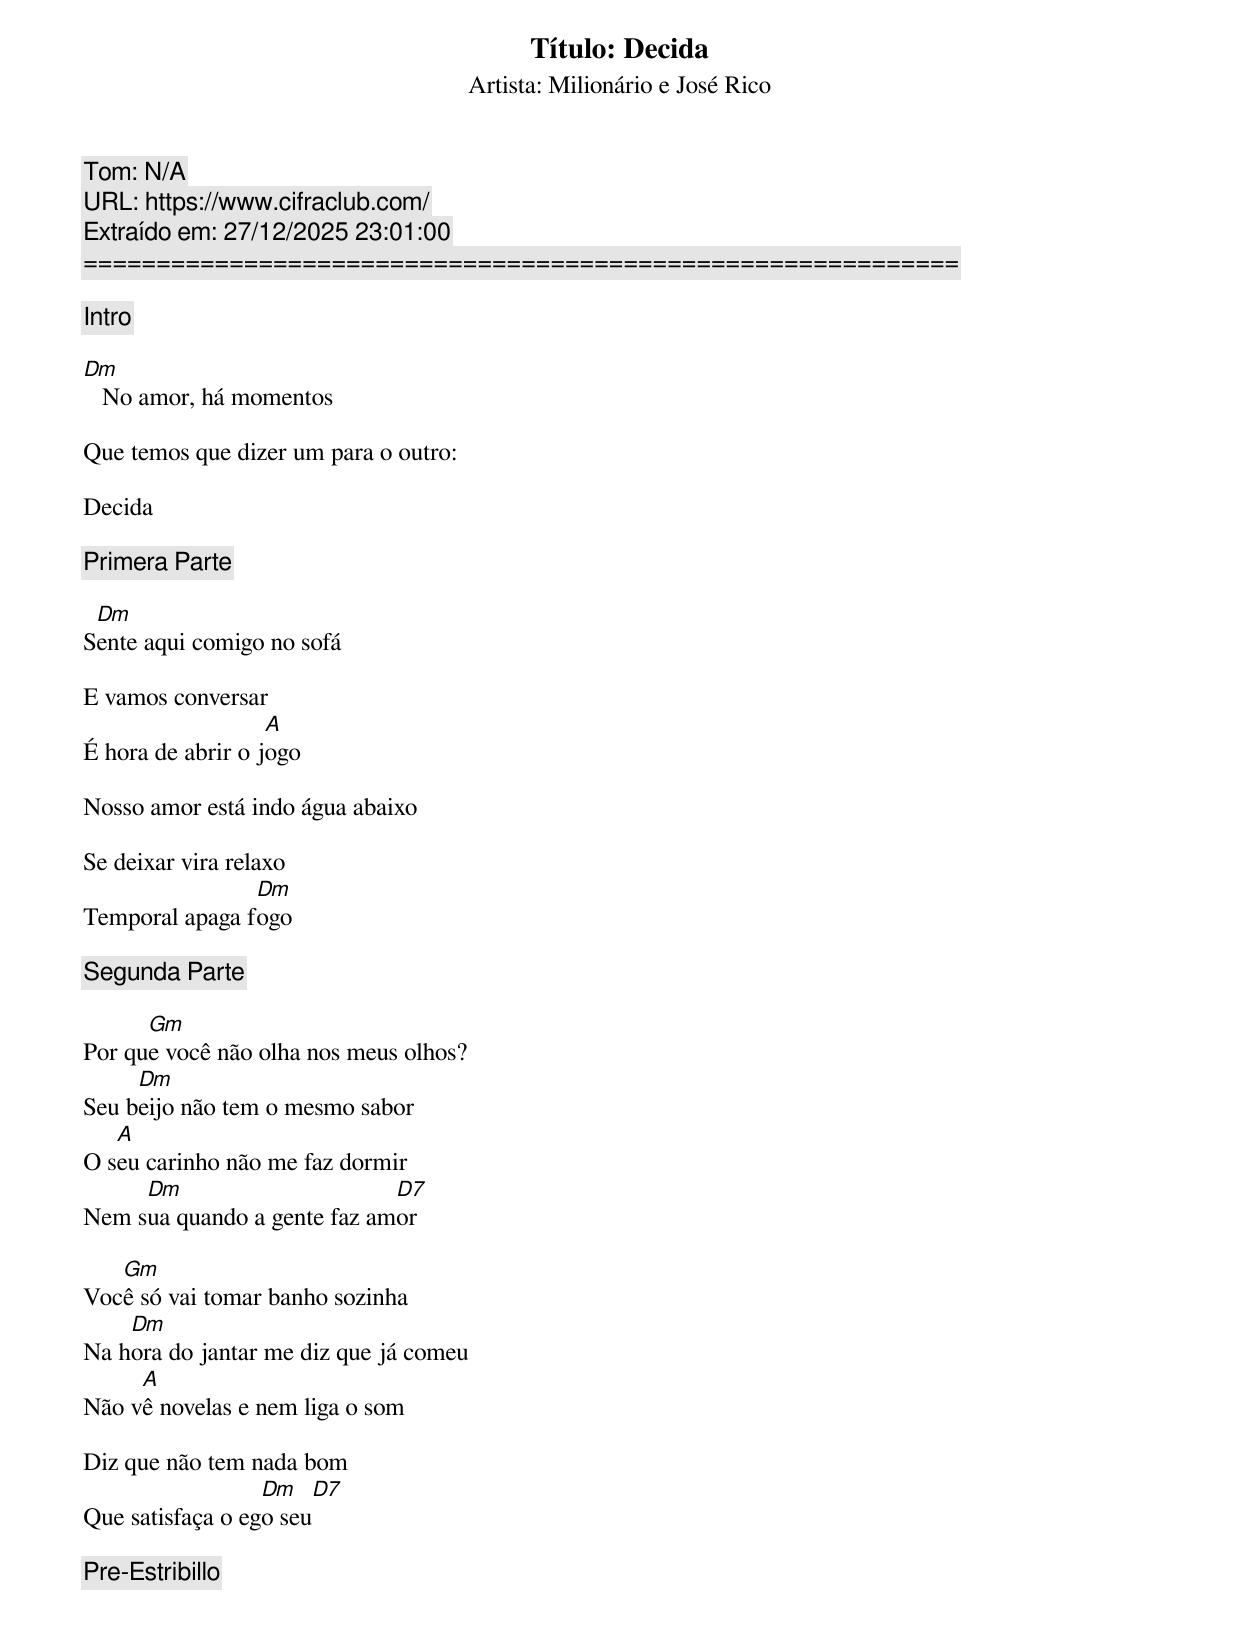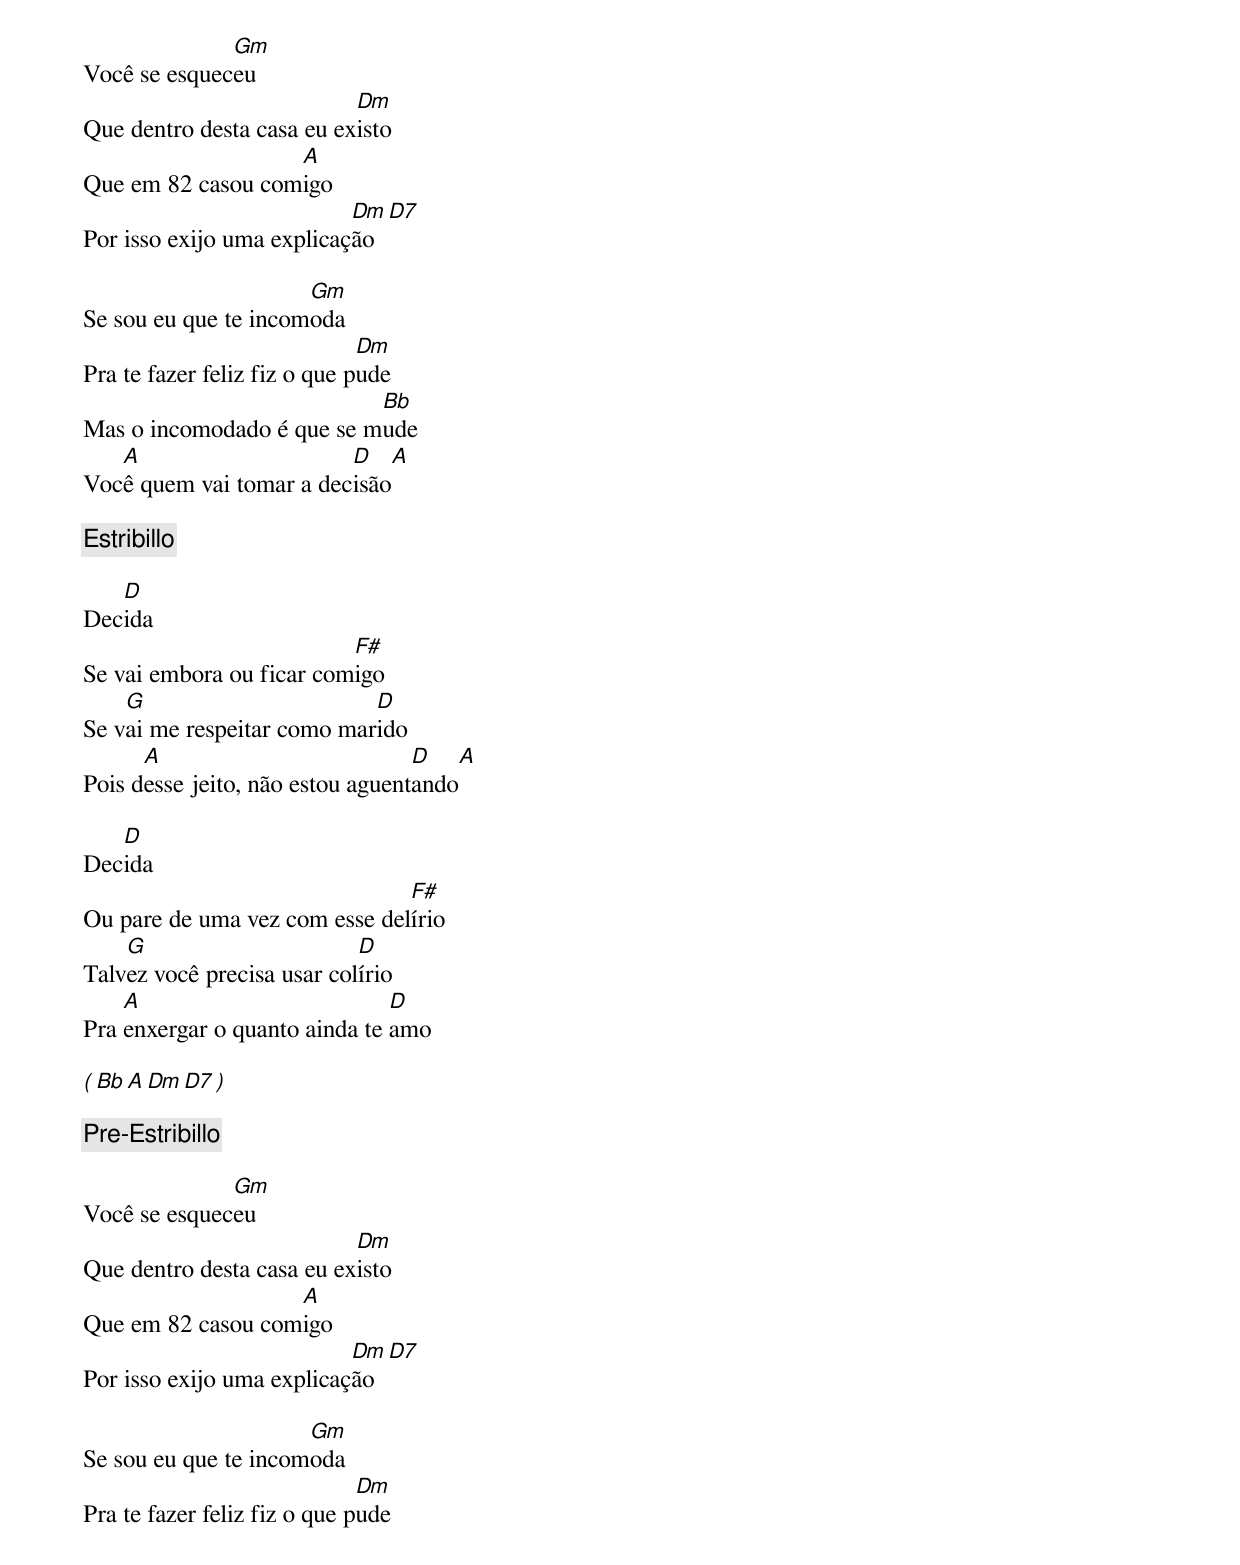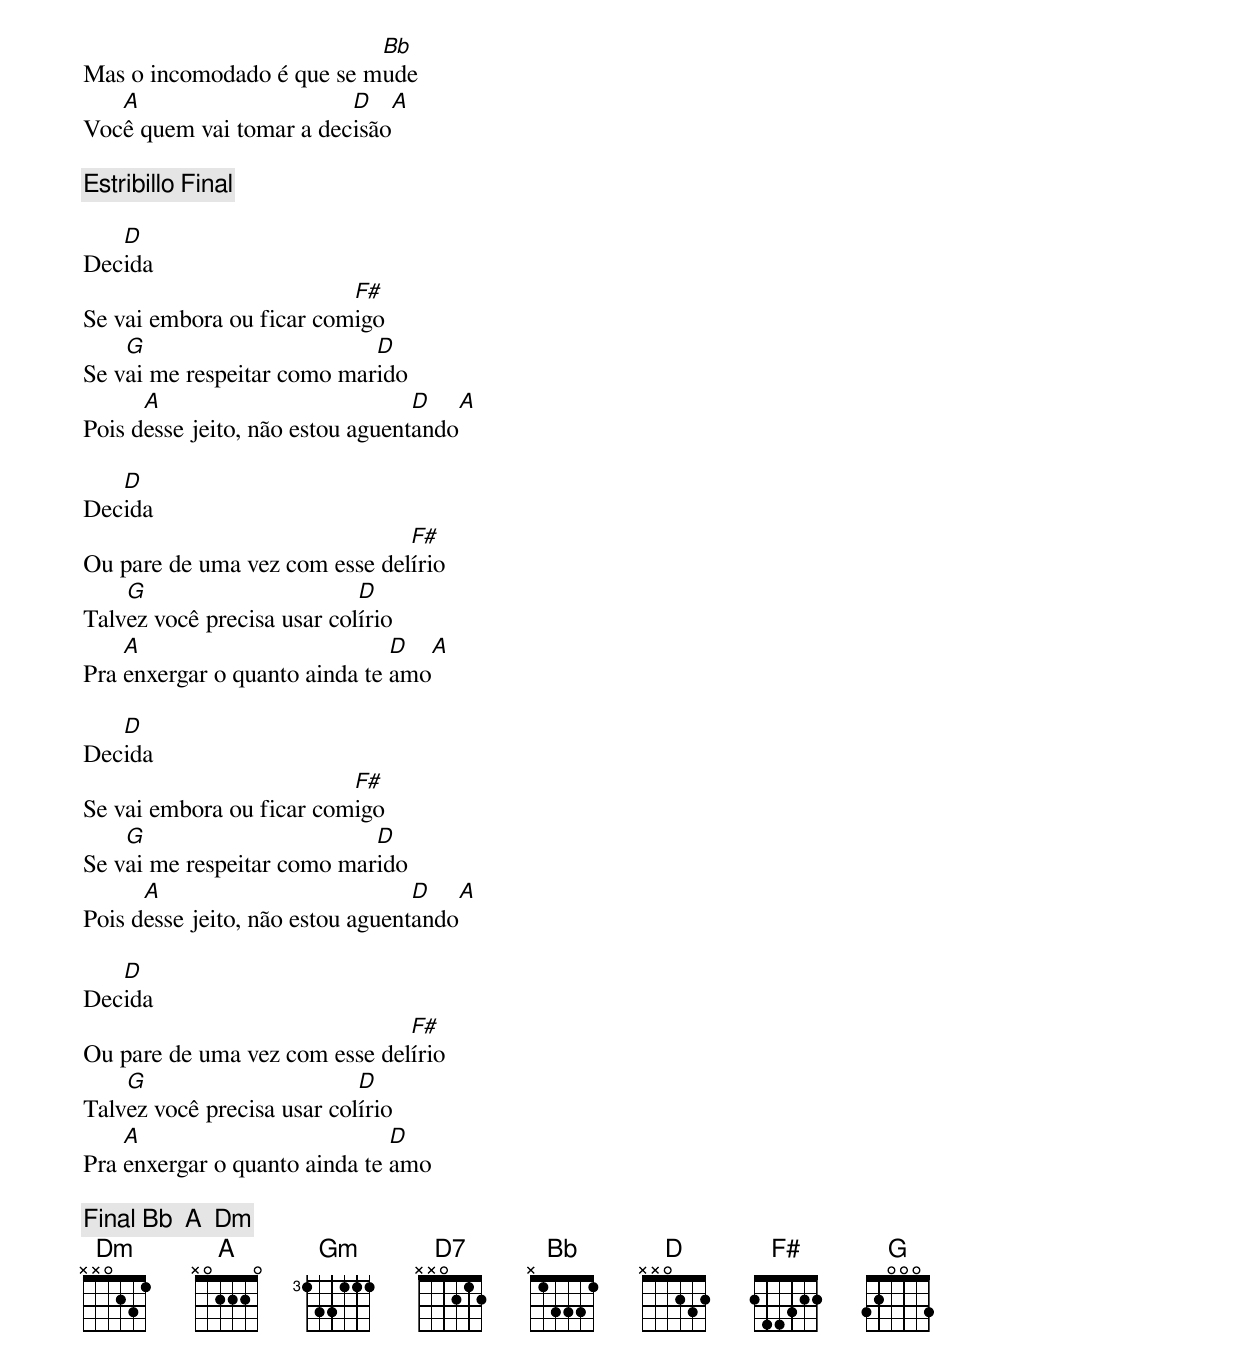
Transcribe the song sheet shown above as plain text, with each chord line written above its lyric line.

Título: Decida
Artista: Milionário e José Rico
Tom: N/A
URL: https://www.cifraclub.com/
Extraído em: 27/12/2025 23:01:00
============================================================

[Intro]

Dm
   No amor, há momentos

Que temos que dizer um para o outro:

Decida

[Primera Parte]

 Dm
Sente aqui comigo no sofá

E vamos conversar
                   A
É hora de abrir o jogo

Nosso amor está indo água abaixo

Se deixar vira relaxo
                Dm
Temporal apaga fogo

[Segunda Parte]

      Gm
Por que você não olha nos meus olhos?
     Dm
Seu beijo não tem o mesmo sabor
   A
O seu carinho não me faz dormir
     Dm                      D7
Nem sua quando a gente faz amor

   Gm
Você só vai tomar banho sozinha
    Dm
Na hora do jantar me diz que já comeu
     A
Não vê novelas e nem liga o som

Diz que não tem nada bom
                  Dm    D7
Que satisfaça o ego seu

[Pre-Estribillo]

              Gm
Você se esqueceu
                           Dm
Que dentro desta casa eu existo
                   A
Que em 82 casou comigo
                           Dm  D7
Por isso exijo uma explicação

                      Gm
Se sou eu que te incomoda
                              Dm
Pra te fazer feliz fiz o que pude
                           Bb
Mas o incomodado é que se mude
   A                     D    A
Você quem vai tomar a decisão

[Estribillo]

   D
Decida
                          F#
Se vai embora ou ficar comigo
    G                       D
Se vai me respeitar como marido
      A                           D    A
Pois desse jeito, não estou aguentando

   D
Decida
                               F#
Ou pare de uma vez com esse delírio
    G                       D
Talvez você precisa usar colírio
    A                          D
Pra enxergar o quanto ainda te amo

( Bb  A  Dm  D7 )

[Pre-Estribillo]

              Gm
Você se esqueceu
                           Dm
Que dentro desta casa eu existo
                   A
Que em 82 casou comigo
                           Dm  D7
Por isso exijo uma explicação

                      Gm
Se sou eu que te incomoda
                              Dm
Pra te fazer feliz fiz o que pude
                           Bb
Mas o incomodado é que se mude
   A                     D    A
Você quem vai tomar a decisão

[Estribillo Final]

   D
Decida
                          F#
Se vai embora ou ficar comigo
    G                       D
Se vai me respeitar como marido
      A                           D    A
Pois desse jeito, não estou aguentando

   D
Decida
                               F#
Ou pare de uma vez com esse delírio
    G                       D
Talvez você precisa usar colírio
    A                          D   A
Pra enxergar o quanto ainda te amo

   D
Decida
                          F#
Se vai embora ou ficar comigo
    G                       D
Se vai me respeitar como marido
      A                           D    A
Pois desse jeito, não estou aguentando

   D
Decida
                               F#
Ou pare de uma vez com esse delírio
    G                       D
Talvez você precisa usar colírio
    A                          D
Pra enxergar o quanto ainda te amo

[Final] Bb  A  Dm
